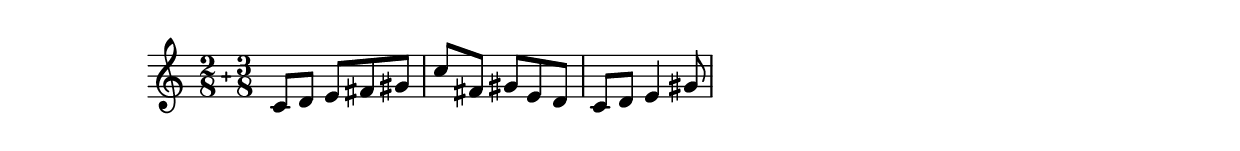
\version "2.13.36"

\header {
  lsrtags = "rhythms"
  texidoc = "
Odd 20th century time signatures (such as \"5/8\") can often be played
as compound time signatures (e.g. \"3/8 + 2/8\"), which combine two or
more inequal metrics. LilyPond can make such music quite easy to read
and play, by explicitly printing the compound time signatures and
adapting the automatic beaming behavior. (Graphic measure grouping
indications can also be added; see the appropriate snippet in this
database.)
"
  doctitle = "Compound time signatures"
}

#(define ((compound-time one two num) grob)
   (grob-interpret-markup grob
                          (markup #:override '(baseline-skip . 0) #:number
                                  (#:line ((#:column (one num))
                                           #:vcenter "+"
                                           (#:column (two num)))))))

\relative c' {
  \override Staff.TimeSignature #'stencil = #(compound-time "2" "3" "8")
  \time 5/8
  \set Staff.beatStructure = #'(2 3)
  c8 d e fis gis
  c8 fis, gis e d
  c8 d e4 gis8
}
